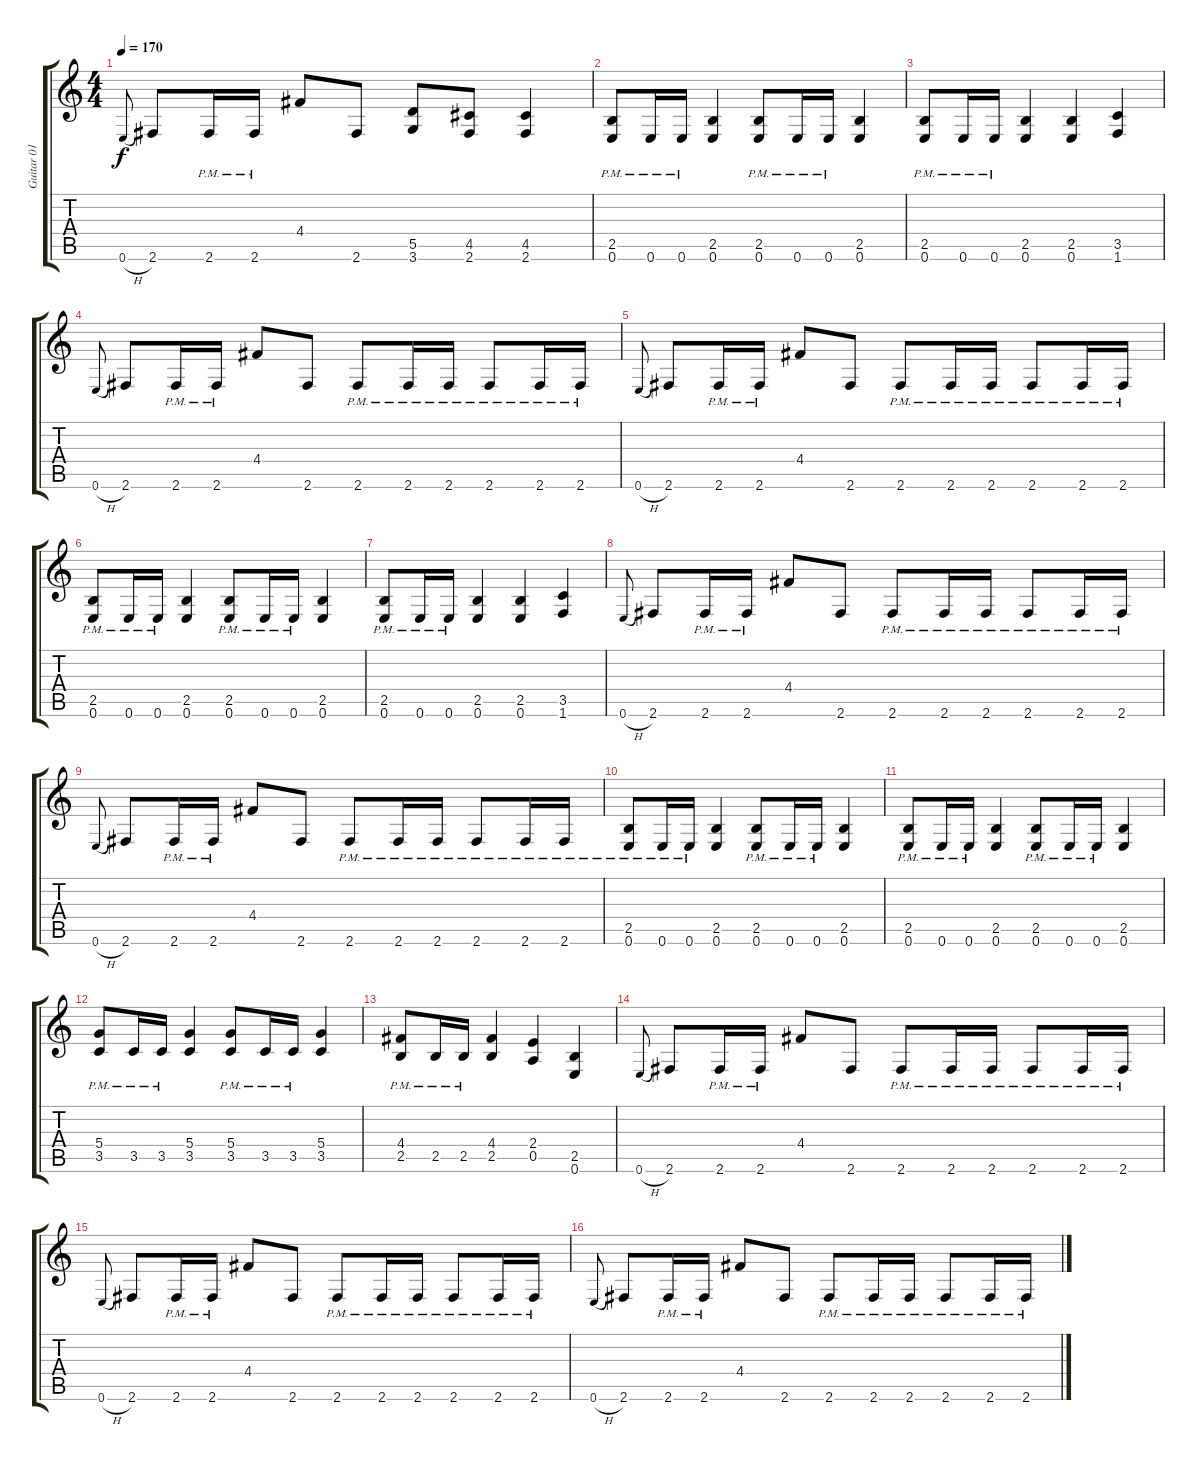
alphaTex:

\track ("Guitar 01" "Guitar 01") {instrument distortionguitar}
\staff {score tabs}
\tuning (E4 B3 G3 D3 A2 E2) {hide}
\ts (4 4)
\tempo 170
\clef g2
\ks c
0.6{h}.8{gr onbeat dy f} 2.6.8 2.6{pm}.16 2.6{pm}.16 4.4.8 2.6.8 (5.5 3.6).8 (4.5 2.6).8 (4.5 2.6).4 |
(2.5{pm} 0.6{pm}).8 0.6{pm}.16 0.6{pm}.16 (2.5 0.6).4 (2.5{pm} 0.6{pm}).8 0.6{pm}.16 0.6{pm}.16 (2.5 0.6).4 |
(2.5{pm} 0.6{pm}).8 0.6{pm}.16 0.6{pm}.16 (2.5 0.6).4 (2.5 0.6).4 (3.5 1.6).4 |
0.6{h}.8{gr onbeat} 2.6.8 2.6{pm}.16 2.6{pm}.16 4.4.8 2.6.8 2.6{pm}.8 2.6{pm}.16 2.6{pm}.16 2.6{pm}.8 2.6{pm}.16 2.6{pm}.16 |
0.6{h}.8{gr onbeat} 2.6.8 2.6{pm}.16 2.6{pm}.16 4.4.8 2.6.8 2.6{pm}.8 2.6{pm}.16 2.6{pm}.16 2.6{pm}.8 2.6{pm}.16 2.6{pm}.16 |
(2.5{pm} 0.6{pm}).8 0.6{pm}.16 0.6{pm}.16 (2.5 0.6).4 (2.5{pm} 0.6{pm}).8 0.6{pm}.16 0.6{pm}.16 (2.5 0.6).4 |
(2.5{pm} 0.6{pm}).8 0.6{pm}.16 0.6{pm}.16 (2.5 0.6).4 (2.5 0.6).4 (3.5 1.6).4 |
0.6{h}.8{gr onbeat} 2.6.8 2.6{pm}.16 2.6{pm}.16 4.4.8 2.6.8 2.6{pm}.8 2.6{pm}.16 2.6{pm}.16 2.6{pm}.8 2.6{pm}.16 2.6{pm}.16 |
0.6{h}.8{gr onbeat} 2.6.8 2.6{pm}.16 2.6{pm}.16 4.4.8 2.6.8 2.6{pm}.8 2.6{pm}.16 2.6{pm}.16 2.6{pm}.8 2.6{pm}.16 2.6{pm}.16 |
(2.5{pm} 0.6{pm}).8 0.6{pm}.16 0.6{pm}.16 (2.5 0.6).4 (2.5{pm} 0.6{pm}).8 0.6{pm}.16 0.6{pm}.16 (2.5 0.6).4 |
(2.5{pm} 0.6{pm}).8 0.6{pm}.16 0.6{pm}.16 (2.5 0.6).4 (2.5{pm} 0.6{pm}).8 0.6{pm}.16 0.6{pm}.16 (2.5 0.6).4 |
(5.4{pm} 3.5{pm}).8 3.5{pm}.16 3.5{pm}.16 (5.4 3.5).4 (5.4{pm} 3.5{pm}).8 3.5{pm}.16 3.5{pm}.16 (5.4 3.5).4 |
(4.4{pm} 2.5{pm}).8 2.5{pm}.16 2.5{pm}.16 (4.4 2.5).4 (2.4 0.5).4 (2.5 0.6).4 |
0.6{h}.8{gr onbeat} 2.6.8 2.6{pm}.16 2.6{pm}.16 4.4.8 2.6.8 2.6{pm}.8 2.6{pm}.16 2.6{pm}.16 2.6{pm}.8 2.6{pm}.16 2.6{pm}.16 |
0.6{h}.8{gr onbeat} 2.6.8 2.6{pm}.16 2.6{pm}.16 4.4.8 2.6.8 2.6{pm}.8 2.6{pm}.16 2.6{pm}.16 2.6{pm}.8 2.6{pm}.16 2.6{pm}.16 |
0.6{h}.8{gr onbeat} 2.6.8 2.6{pm}.16 2.6{pm}.16 4.4.8 2.6.8 2.6{pm}.8 2.6{pm}.16 2.6{pm}.16 2.6{pm}.8 2.6{pm}.16 2.6{pm}.16
